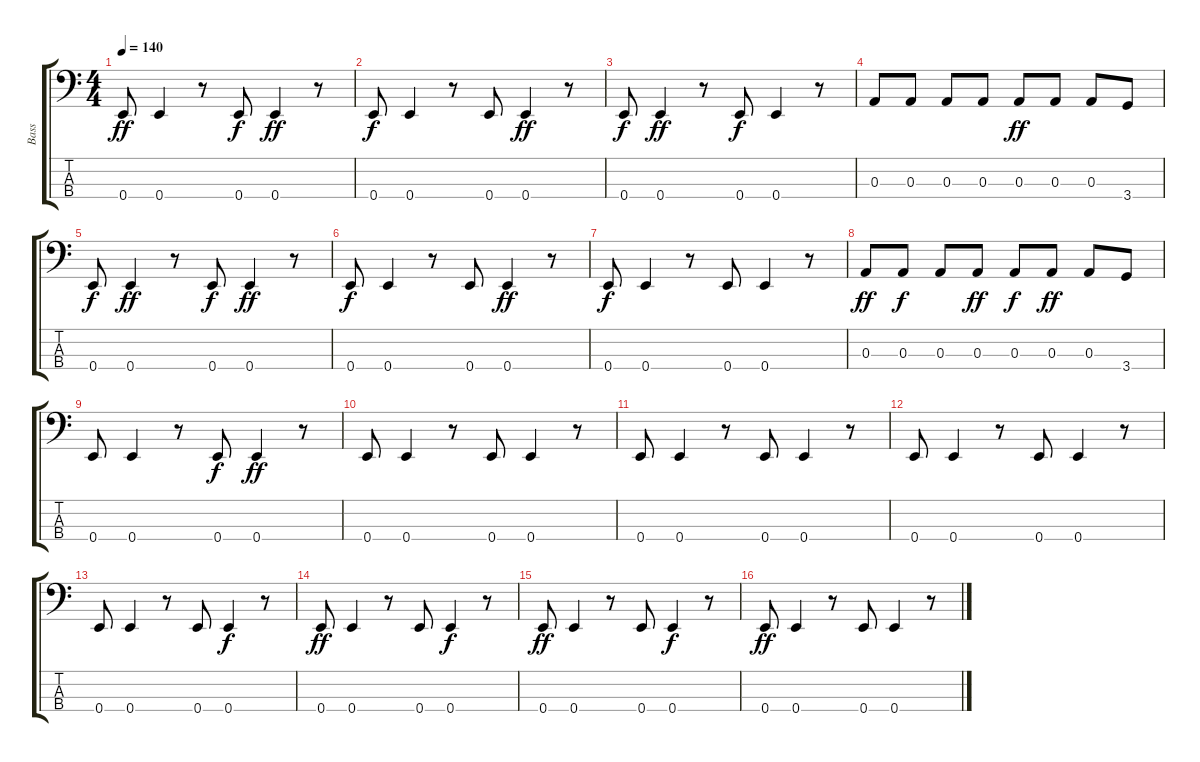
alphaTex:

\track ("Bass" "Bass") {instrument electricbassfinger}
\staff {score tabs}
\tuning (G2 D2 A1 E1) {hide}
\ts (4 4)
\tempo 140
\clef f4
\ks c
0.4.8{dy ff} 0.4.4 r.8 0.4.8{dy f} 0.4.4{dy ff} r.8 |
0.4.8{dy f} 0.4.4 r.8 0.4.8 0.4.4{dy ff} r.8 |
0.4.8{dy f} 0.4.4{dy ff} r.8 0.4.8{dy f} 0.4.4 r.8 |
0.3.8 0.3.8 0.3.8 0.3.8 0.3.8{dy ff} 0.3.8 0.3.8 3.4.8 |
0.4.8{dy f} 0.4.4{dy ff} r.8 0.4.8{dy f} 0.4.4{dy ff} r.8 |
0.4.8{dy f} 0.4.4 r.8 0.4.8 0.4.4{dy ff} r.8 |
0.4.8{dy f} 0.4.4 r.8 0.4.8 0.4.4 r.8 |
0.3.8{dy ff} 0.3.8{dy f} 0.3.8 0.3.8{dy ff} 0.3.8{dy f} 0.3.8{dy ff} 0.3.8 3.4.8 |
0.4.8 0.4.4 r.8 0.4.8{dy f} 0.4.4{dy ff} r.8 |
0.4.8 0.4.4 r.8 0.4.8 0.4.4 r.8 |
0.4.8 0.4.4 r.8 0.4.8 0.4.4 r.8 |
0.4.8 0.4.4 r.8 0.4.8 0.4.4 r.8 |
0.4.8 0.4.4 r.8 0.4.8 0.4.4{dy f} r.8 |
0.4.8{dy ff} 0.4.4 r.8 0.4.8 0.4.4{dy f} r.8 |
0.4.8{dy ff} 0.4.4 r.8 0.4.8 0.4.4{dy f} r.8 |
0.4.8{dy ff} 0.4.4 r.8 0.4.8 0.4.4 r.8
